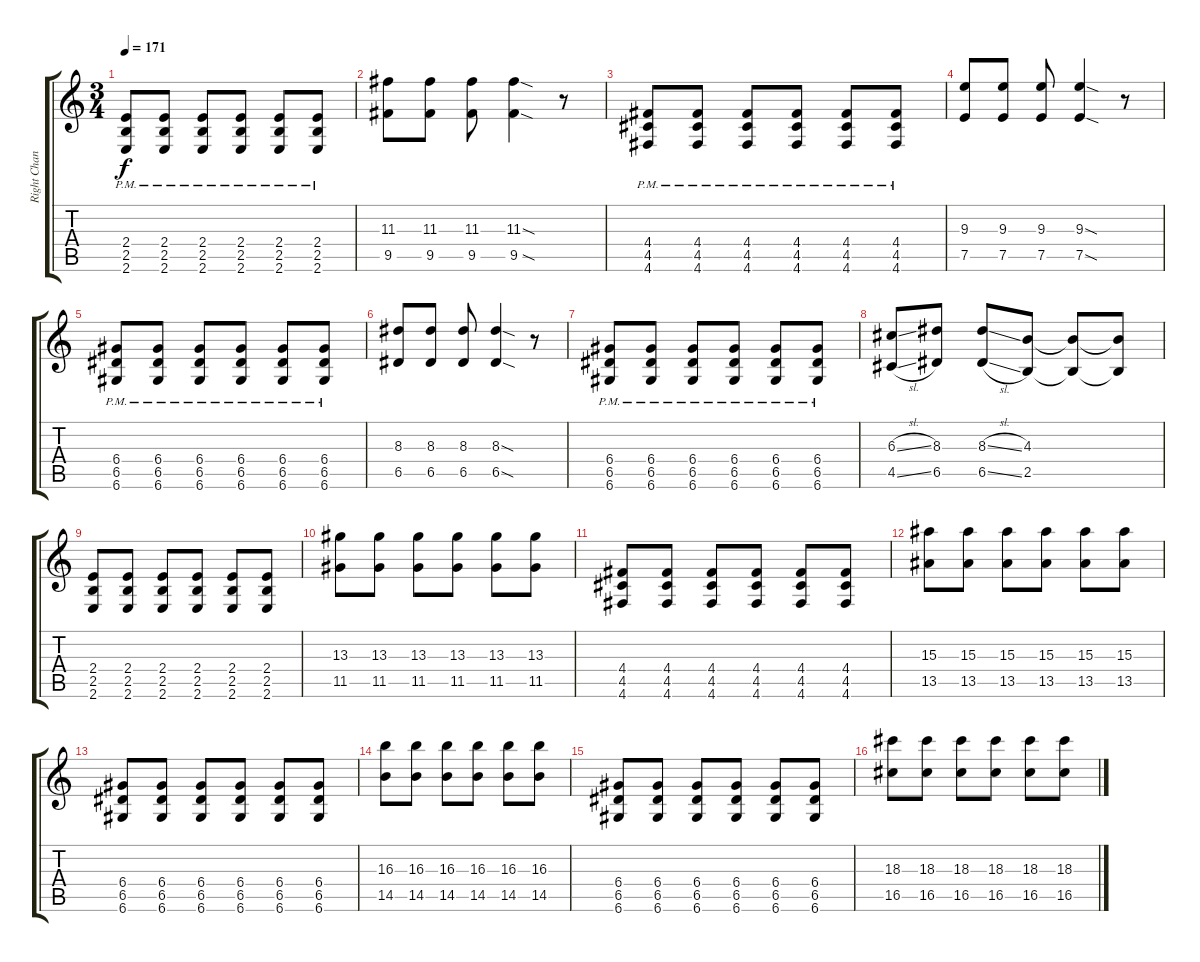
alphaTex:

\track ("Right Channel" "Right Chan") {instrument distortionguitar}
\staff {score tabs}
\tuning (E4 B3 G3 D3 A2 D2) {hide}
\ts (3 4)
\tempo 171
\clef g2
\ks c
(2.4{pm} 2.5{pm} 2.6{pm}).8{dy f} (2.4{pm} 2.5{pm} 2.6{pm}).8 (2.4{pm} 2.5{pm} 2.6{pm}).8 (2.4{pm} 2.5{pm} 2.6{pm}).8 (2.4{pm} 2.5{pm} 2.6{pm}).8 (2.4{pm} 2.5{pm} 2.6{pm}).8 |
(11.3 9.5).8 (11.3 9.5).8 (11.3 9.5).8 (11.3{sod} 9.5{sod}).4 r.8 |
(4.4{pm} 4.5{pm} 4.6{pm}).8 (4.4{pm} 4.5{pm} 4.6{pm}).8 (4.4{pm} 4.5{pm} 4.6{pm}).8 (4.4{pm} 4.5{pm} 4.6{pm}).8 (4.4{pm} 4.5{pm} 4.6{pm}).8 (4.4{pm} 4.5{pm} 4.6{pm}).8 |
(9.3 7.5).8 (9.3 7.5).8 (9.3 7.5).8 (9.3{sod} 7.5{sod}).4 r.8 |
(6.4{pm} 6.5{pm} 6.6{pm}).8 (6.4{pm} 6.5{pm} 6.6{pm}).8 (6.4{pm} 6.5{pm} 6.6{pm}).8 (6.4{pm} 6.5{pm} 6.6{pm}).8 (6.4{pm} 6.5{pm} 6.6{pm}).8 (6.4{pm} 6.5{pm} 6.6{pm}).8 |
(8.3 6.5).8 (8.3 6.5).8 (8.3 6.5).8 (8.3{sod} 6.5{sod}).4 r.8 |
(6.4{pm} 6.5{pm} 6.6{pm}).8 (6.4{pm} 6.5{pm} 6.6{pm}).8 (6.4{pm} 6.5{pm} 6.6{pm}).8 (6.4{pm} 6.5{pm} 6.6{pm}).8 (6.4{pm} 6.5{pm} 6.6{pm}).8 (6.4{pm} 6.5{pm} 6.6{pm}).8 |
(6.3{sl} 4.5{sl}).8 (8.3 6.5).8 (8.3{sl} 6.5{sl}).8 (4.3 2.5).8 (4.3{t} 2.5{t}).8 (4.3{t} 2.5{t}).8 |
(2.4 2.5 2.6).8 (2.4 2.5 2.6).8 (2.4 2.5 2.6).8 (2.4 2.5 2.6).8 (2.4 2.5 2.6).8 (2.4 2.5 2.6).8 |
(13.3 11.5).8 (13.3 11.5).8 (13.3 11.5).8 (13.3 11.5).8 (13.3 11.5).8 (13.3 11.5).8 |
(4.4 4.5 4.6).8 (4.4 4.5 4.6).8 (4.4 4.5 4.6).8 (4.4 4.5 4.6).8 (4.4 4.5 4.6).8 (4.4 4.5 4.6).8 |
(15.3 13.5).8 (15.3 13.5).8 (15.3 13.5).8 (15.3 13.5).8 (15.3 13.5).8 (15.3 13.5).8 |
(6.4 6.5 6.6).8 (6.4 6.5 6.6).8 (6.4 6.5 6.6).8 (6.4 6.5 6.6).8 (6.4 6.5 6.6).8 (6.4 6.5 6.6).8 |
(16.3 14.5).8 (16.3 14.5).8 (16.3 14.5).8 (16.3 14.5).8 (16.3 14.5).8 (16.3 14.5).8 |
(6.4 6.5 6.6).8 (6.4 6.5 6.6).8 (6.4 6.5 6.6).8 (6.4 6.5 6.6).8 (6.4 6.5 6.6).8 (6.4 6.5 6.6).8 |
(18.3 16.5).8 (18.3 16.5).8 (18.3 16.5).8 (18.3 16.5).8 (18.3 16.5).8 (18.3 16.5).8
